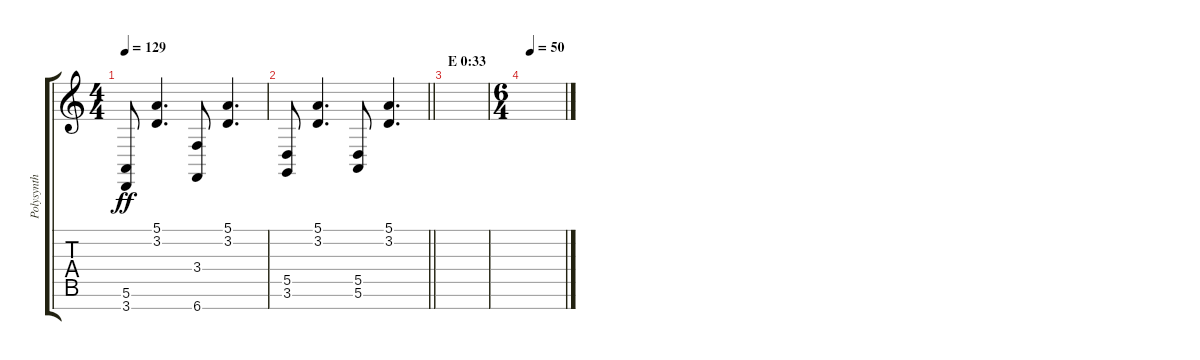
\track ("Polysynth" "Polysynth") {instrument pad3polysynth}
\staff {score tabs}
\tuning (E4 B3 G3 D3 A2 E2 B1) {hide}
\ts (4 4)
\tempo 129
\clef g2
\ks c
(5.6 3.7).8{dy ff} (5.1 3.2).4{d} (3.4 6.7).8 (5.1 3.2).4{d} |
\barLineRight lightlight
(5.5 3.6).8 (5.1 3.2).4{d} (5.5 5.6).8 (5.1 3.2).4{d} |
\section ("" "E 0:33")
|
\ts (6 4)
\tempo (50 0.16666666666666666)
